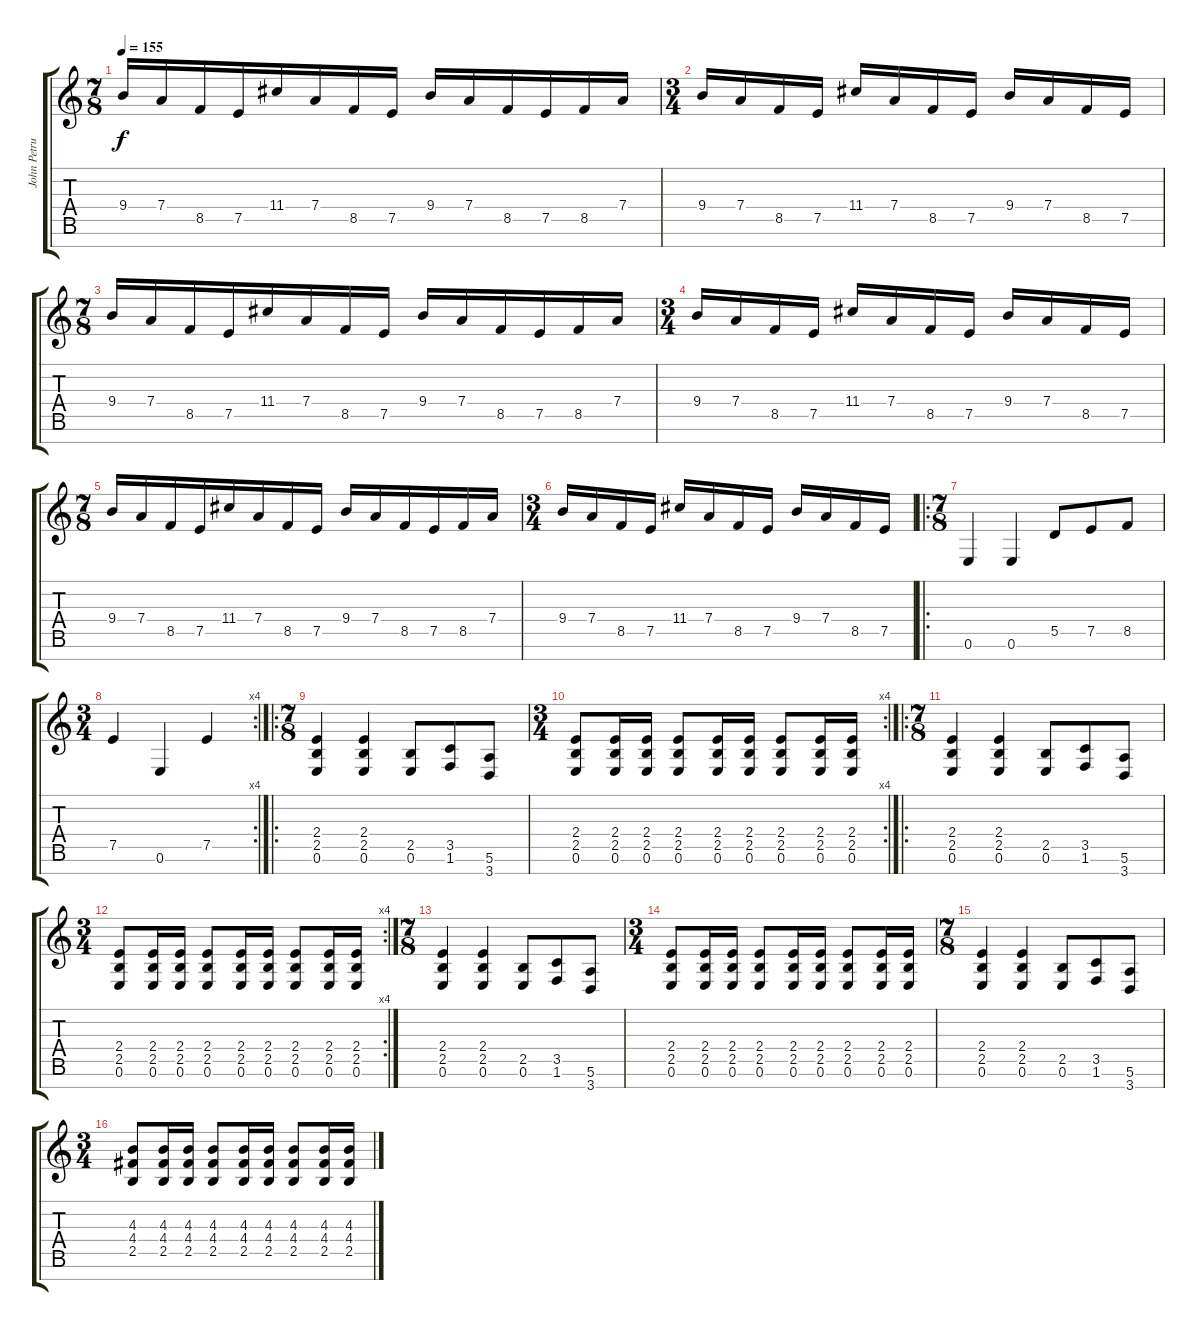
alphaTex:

\track ("John Petrucci (Solo)" "John Petru") {instrument distortionguitar}
\staff {score tabs}
\tuning (E4 B3 G3 D3 A2 E2 B1) {hide}
\ts (7 8)
\tempo 155
\clef g2
\ks c
9.4.16{dy f} 7.4.16 8.5.16 7.5.16 11.4.16 7.4.16 8.5.16 7.5.16 9.4.16 7.4.16 8.5.16 7.5.16 8.5.16 7.4.16 |
\ts (3 4)
9.4.16 7.4.16 8.5.16 7.5.16 11.4.16 7.4.16 8.5.16 7.5.16 9.4.16 7.4.16 8.5.16 7.5.16 |
\ts (7 8)
9.4.16 7.4.16 8.5.16 7.5.16 11.4.16 7.4.16 8.5.16 7.5.16 9.4.16 7.4.16 8.5.16 7.5.16 8.5.16 7.4.16 |
\ts (3 4)
9.4.16 7.4.16 8.5.16 7.5.16 11.4.16 7.4.16 8.5.16 7.5.16 9.4.16 7.4.16 8.5.16 7.5.16 |
\ts (7 8)
9.4.16 7.4.16 8.5.16 7.5.16 11.4.16 7.4.16 8.5.16 7.5.16 9.4.16 7.4.16 8.5.16 7.5.16 8.5.16 7.4.16 |
\ts (3 4)
9.4.16 7.4.16 8.5.16 7.5.16 11.4.16 7.4.16 8.5.16 7.5.16 9.4.16 7.4.16 8.5.16 7.5.16 |
\ro
\ts (7 8)
0.6.4 0.6.4 5.5.8 7.5.8 8.5.8 |
\rc 4
\ts (3 4)
7.5.4 0.6.4 7.5.4 |
\ro
\ts (7 8)
(2.4 2.5 0.6).4 (2.4 2.5 0.6).4 (2.5 0.6).8 (3.5 1.6).8 (5.6 3.7).8 |
\rc 4
\ts (3 4)
(2.4 2.5 0.6).8 (2.4 2.5 0.6).16 (2.4 2.5 0.6).16 (2.4 2.5 0.6).8 (2.4 2.5 0.6).16 (2.4 2.5 0.6).16 (2.4 2.5 0.6).8 (2.4 2.5 0.6).16 (2.4 2.5 0.6).16 |
\ro
\ts (7 8)
(2.4 2.5 0.6).4 (2.4 2.5 0.6).4 (2.5 0.6).8 (3.5 1.6).8 (5.6 3.7).8 |
\rc 4
\ts (3 4)
(2.4 2.5 0.6).8 (2.4 2.5 0.6).16 (2.4 2.5 0.6).16 (2.4 2.5 0.6).8 (2.4 2.5 0.6).16 (2.4 2.5 0.6).16 (2.4 2.5 0.6).8 (2.4 2.5 0.6).16 (2.4 2.5 0.6).16 |
\ts (7 8)
(2.4 2.5 0.6).4 (2.4 2.5 0.6).4 (2.5 0.6).8 (3.5 1.6).8 (5.6 3.7).8 |
\ts (3 4)
(2.4 2.5 0.6).8 (2.4 2.5 0.6).16 (2.4 2.5 0.6).16 (2.4 2.5 0.6).8 (2.4 2.5 0.6).16 (2.4 2.5 0.6).16 (2.4 2.5 0.6).8 (2.4 2.5 0.6).16 (2.4 2.5 0.6).16 |
\ts (7 8)
(2.4 2.5 0.6).4 (2.4 2.5 0.6).4 (2.5 0.6).8 (3.5 1.6).8 (5.6 3.7).8 |
\ts (3 4)
(4.3 4.4 2.5).8 (4.3 4.4 2.5).16 (4.3 4.4 2.5).16 (4.3 4.4 2.5).8 (4.3 4.4 2.5).16 (4.3 4.4 2.5).16 (4.3 4.4 2.5).8 (4.3 4.4 2.5).16 (4.3 4.4 2.5).16
